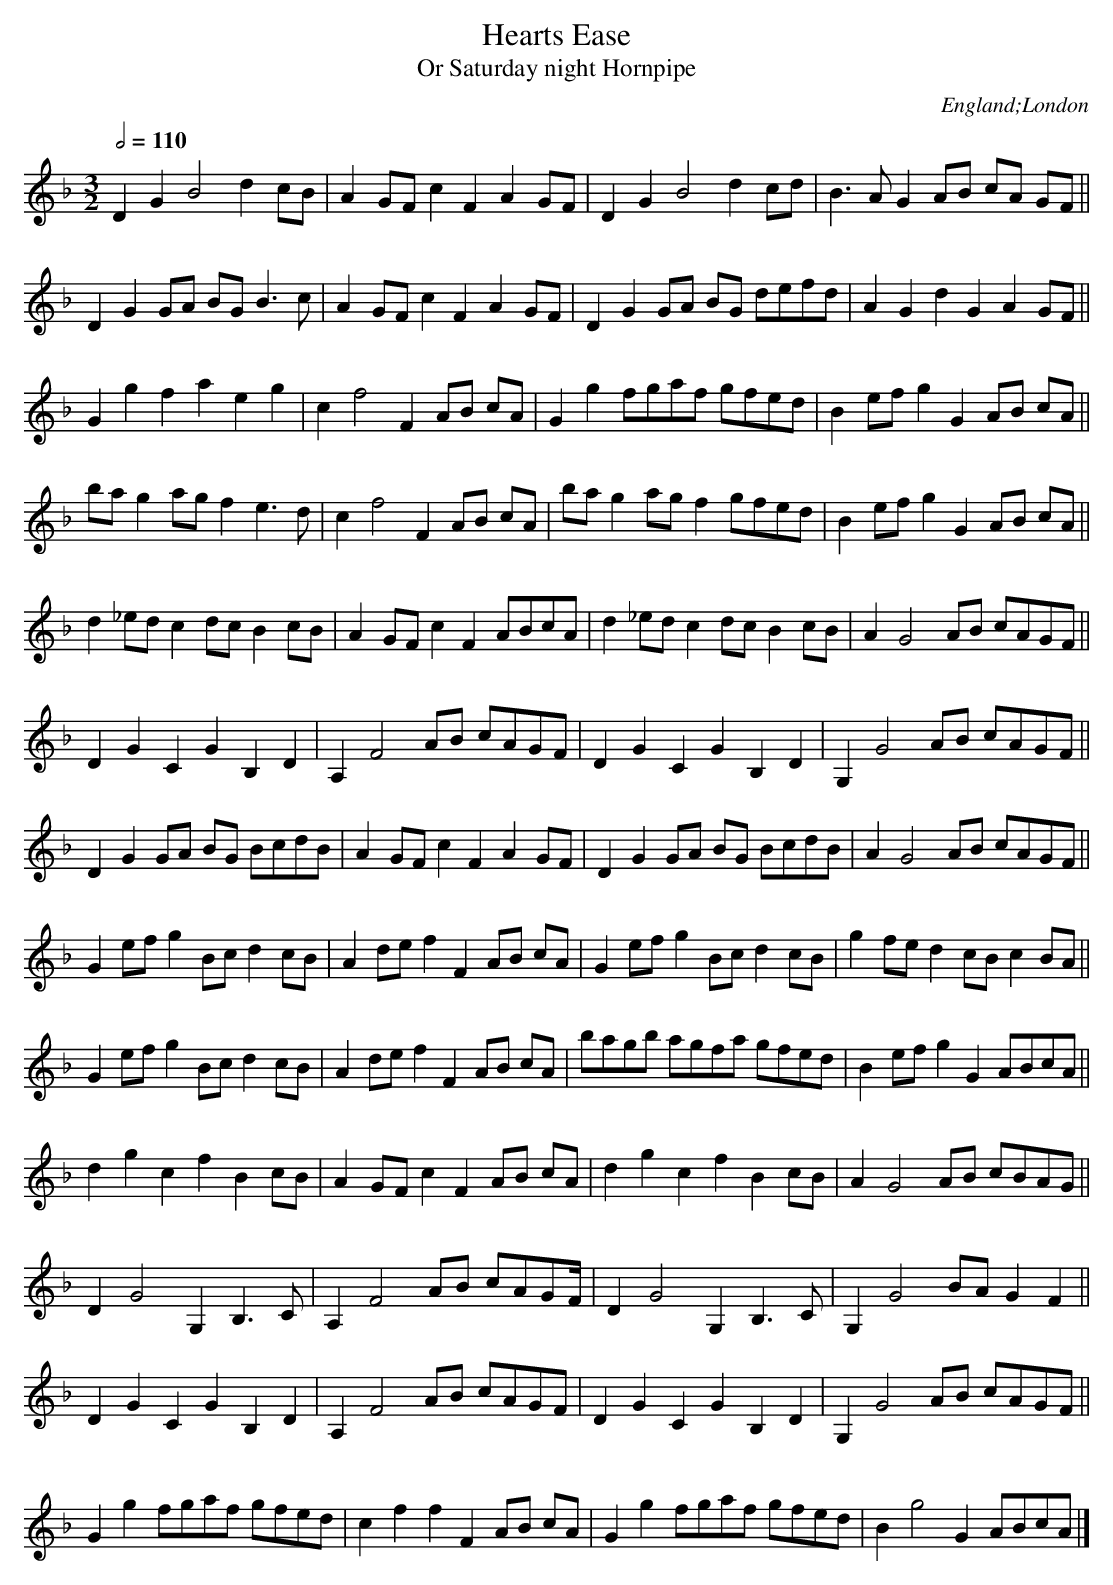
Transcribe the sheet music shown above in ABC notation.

X:1
T:Hearts Ease
O:England;London
Q:1/2=110
T:Saturday night Hornpipe, Or
M:3/2
L:1/4
K:F
DGB2dc/B/ | AG/F/cFAG/F/ | DGB2dc/d/ | B>AGA/B/ c/A/ G/F/ ||
DGG/A/ B/G/ B>c | AG/F/cFAG/F/ | DGG/A/ B/G/ d/e/f/d/ | AGdGAG/F/ ||
Ggfaeg | cf2FA/B/ c/A/ | Ggf/g/a/f/ g/f/e/d/ | Be/f/gGA/B/ c/A/ ||
b/a/ga/g/fe>d | cf2FA/B/ c/A/ | b/a/ga/g/fg/f/e/d/ | Be/f/gGA/B/ c/A/ ||
d_e/d/cd/c/ Bc/B/ | AG/F/cFA/B/c/A/ | d_e/d/cd/c/ Bc/B/ | AG2A/B/ c/A/G/F/ ||
DGCGB,D | A,F2A/B/ c/A/G/F/ | DGCGB,D | G,G2A/B/ c/A/G/F/ ||
DGG/A/ B/G/ B/c/d/B/ | AG/F/cFAG/F/ |\
DGG/A/ B/G/ B/c/d/B/ | AG2A/B/ c/A/G/F/ ||
Ge/f/gB/c/dc/B/ | Ad/e/fFA/B/ c/A/ | Ge/f/gB/c/dc/B/ | gf/e/dc/B/cB/A/ ||
Ge/f/gB/c/dc/B/ | Ad/e/fFA/B/ c/A/ |\
b/a/g/b/ a/g/f/a/ g/f/e/d/ | Be/f/gGA/B/c/A/ ||
dgcfBc/B/ | AG/F/cFA/B/ c/A/ | dgcfBc/B/ | AG2A/B/ c/B/A/G/ ||
DG2G,B,>C | A,F2A/B/ c/A/G/F// | DG2G,B,>C | G,G2B/A/GF ||
DGCGB,D | A,F2A/B/ c/A/G/F/ | DGCGB,D | G,G2A/B/ c/A/G/F/ ||
Ggf/g/a/f/ g/f/e/d/ | cffFA/B/ c/A/ |\
Ggf/g/a/f/ g/f/e/d/ | Bg2GA/B/c/A/ |]
